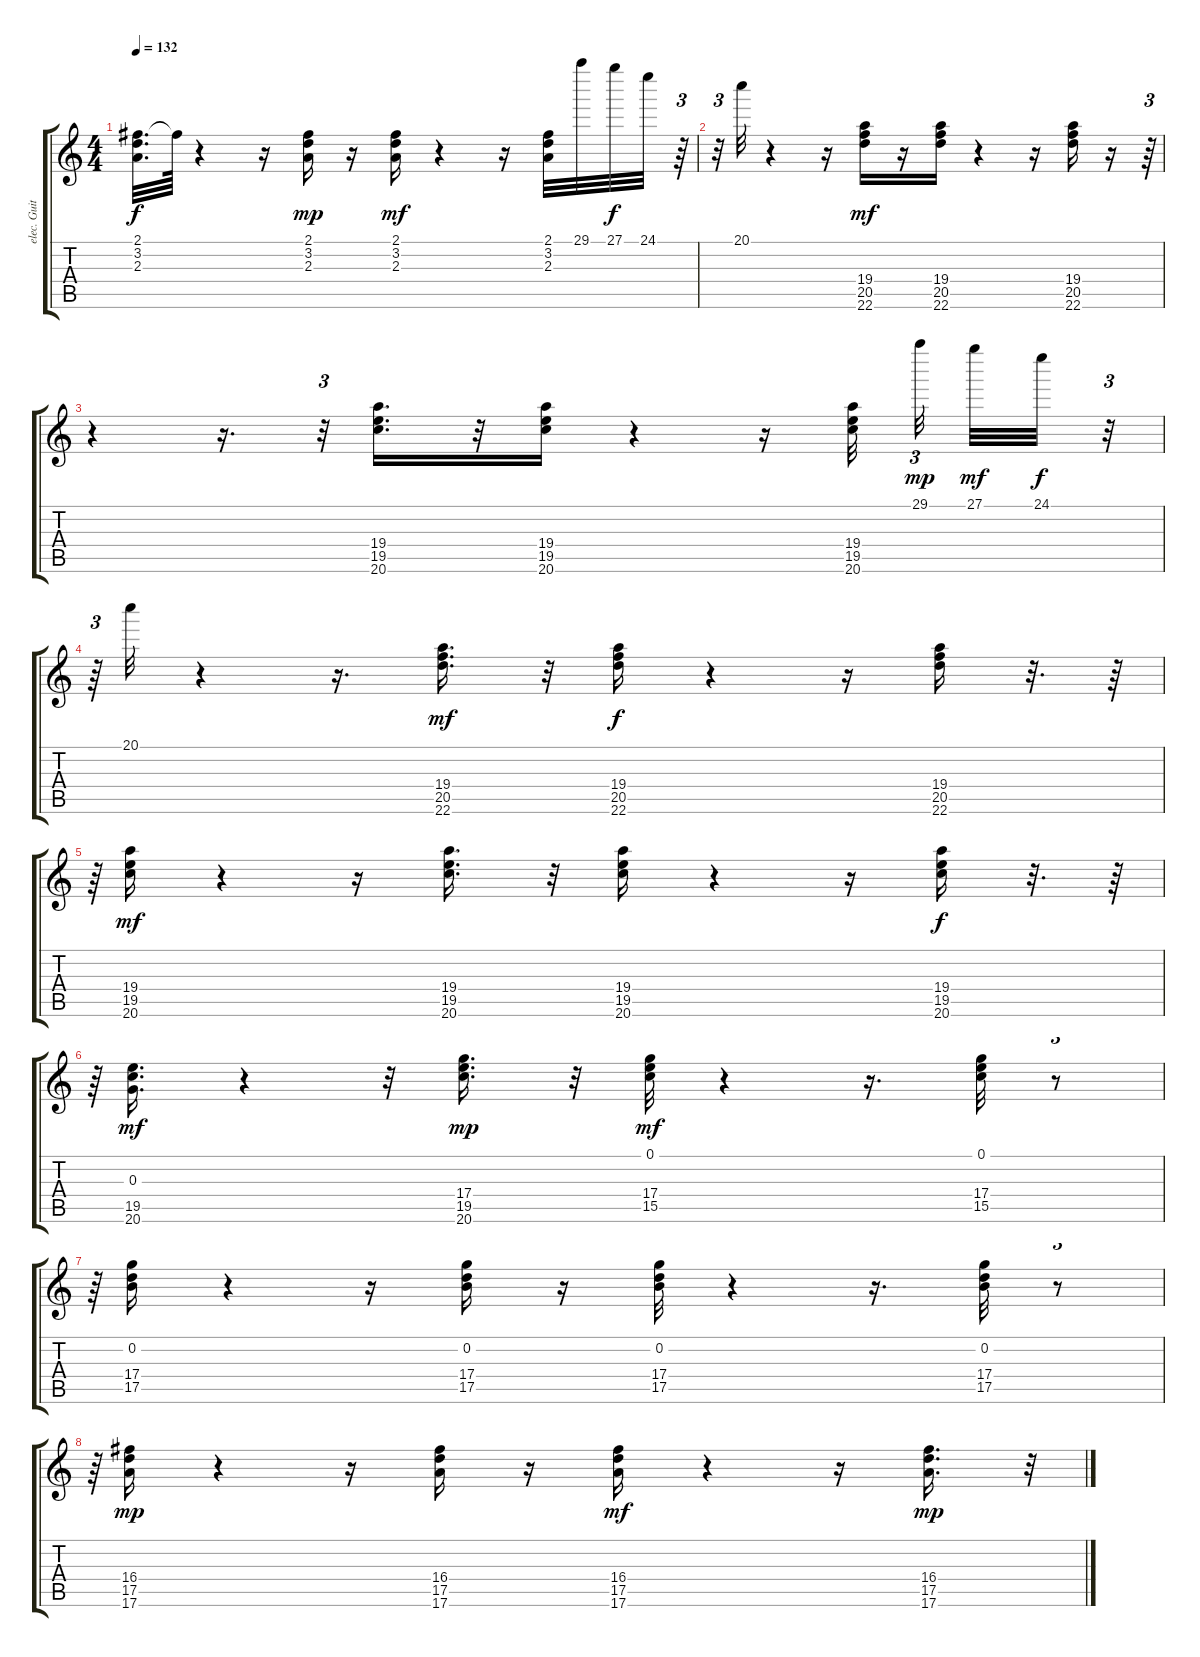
\track ("elec. Guitar(clean)" "elec. Guit") {instrument electricguitarclean}
\staff {score tabs}
\tuning (E4 B3 G3 D3 A2 E2) {hide}
\ts (4 4)
\tempo 132
\clef g2
\ks c
(2.1{t} 3.2{t} 2.3{t}).32{d dy f} 2.1{t}.64 r.4 r.16 (2.1 3.2 2.3).16{dy mp} r.16 (2.1 3.2 2.3).16{dy mf} r.4 r.16 (2.1 3.2 2.3).32 29.1.32 27.1.32{dy f} 24.1.32 r.64{tu (3 2)} |
r.32{tu (3 2)} 20.1.32 r.4 r.16 (19.4 20.5 22.6).16{dy mf} r.16 (19.4 20.5 22.6).16 r.4 r.16 (19.4 20.5 22.6).16 r.16 r.64{tu (3 2)} |
r.4 r.16{d} r.32{tu (3 2)} (19.4 19.5 20.6).16{d} r.32 (19.4 19.5 20.6).16 r.4 r.16 (19.4 19.5 20.6).32{beam splitsecondary} 29.1.32{tu (3 2) dy mp beam splitsecondary} 27.1.32{dy mf} 24.1.32{dy f} r.32{tu (3 2)} |
r.64{tu (3 2)} 20.1.32 r.4 r.16{d} (19.4 20.5 22.6).16{d dy mf} r.32 (19.4 20.5 22.6).16{dy f} r.4 r.16 (19.4 20.5 22.6).16 r.32{d} r.64 |
r.64{tu (3 2)} (19.4 19.5 20.6).16{dy mf} r.4 r.16 (19.4 19.5 20.6).16{d} r.32 (19.4 19.5 20.6).16 r.4 r.16 (19.4 19.5 20.6).16{dy f} r.32{d} r.64 |
r.64{tu (3 2)} (0.3 19.5 20.6).16{d dy mf} r.4 r.32 (17.4 19.5 20.6).16{d dy mp} r.32 (0.1 17.4 15.5).32{dy mf} r.4 r.16{d} (0.1 17.4 15.5).32 r.8{tu (3 2)} |
r.64{tu (3 2)} (0.2 17.4 17.5).16 r.4 r.16 (0.2 17.4 17.5).16 r.16 (0.2 17.4 17.5).32 r.4 r.16{d} (0.2 17.4 17.5).32 r.8{tu (3 2)} |
r.64{tu (3 2)} (16.4 17.5 17.6).16{dy mp} r.4 r.16 (16.4 17.5 17.6).16 r.16 (16.4 17.5 17.6).16{dy mf} r.4 r.16 (16.4 17.5 17.6).16{d dy mp} r.32{tu (3 2)}
